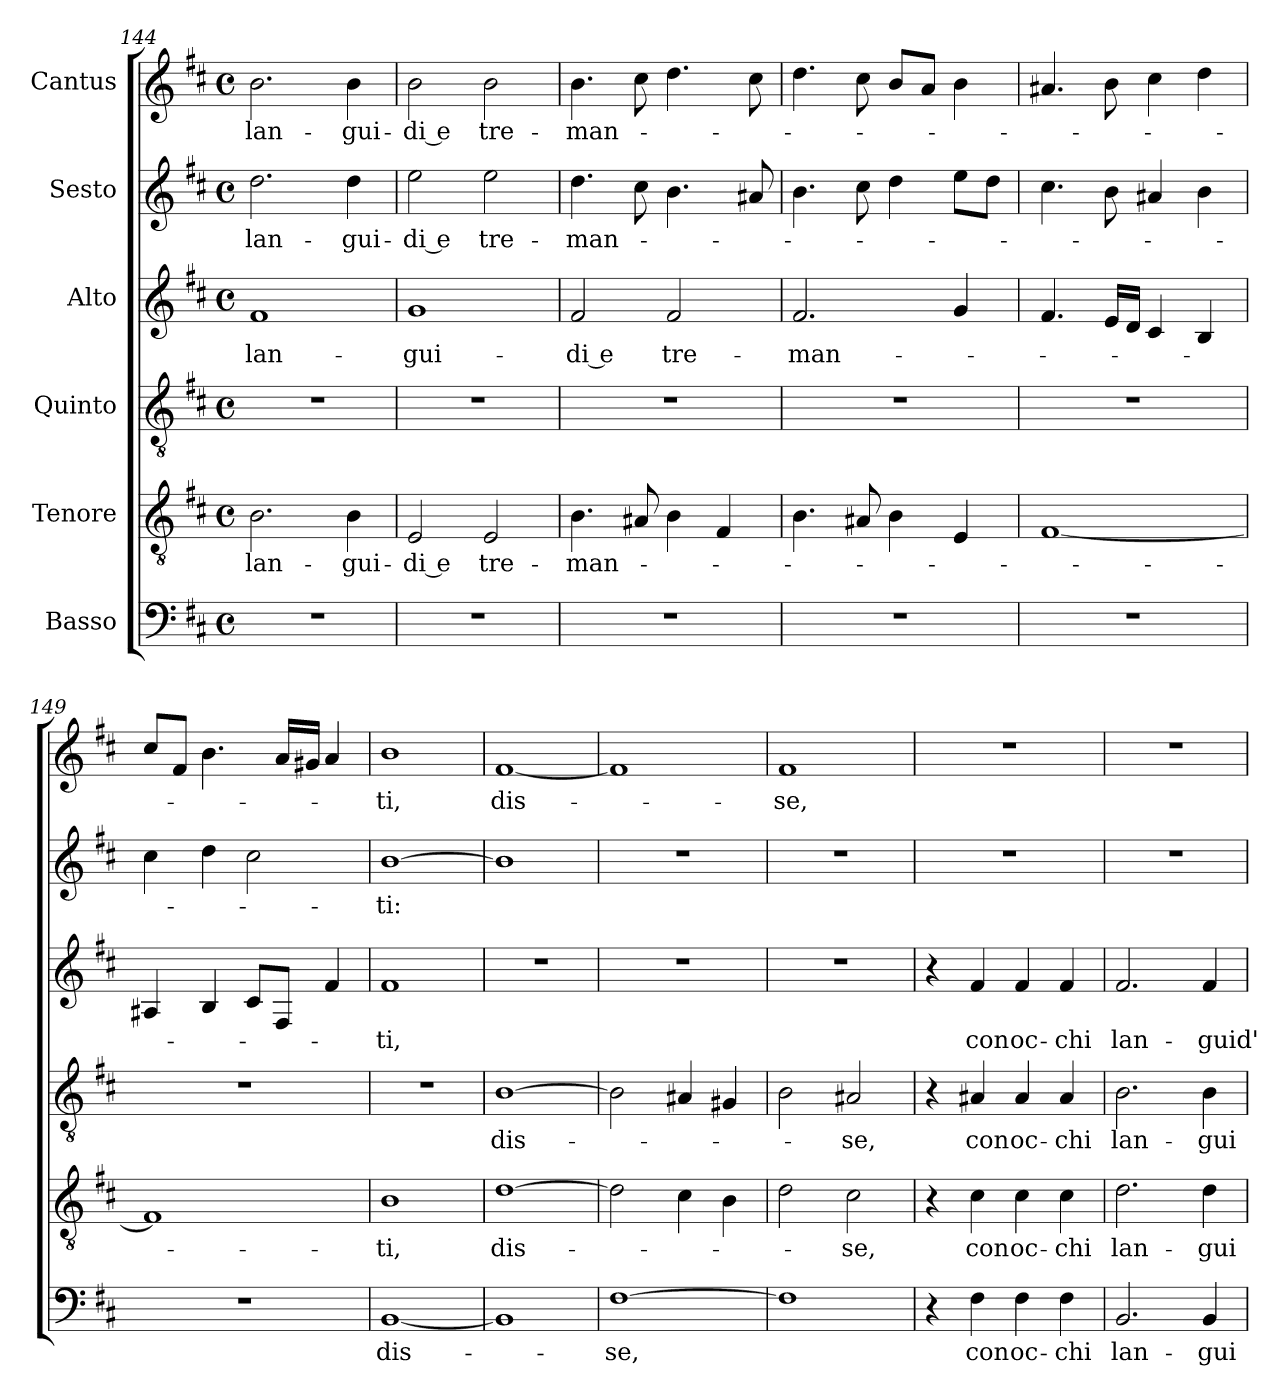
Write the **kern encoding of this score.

**kern	**text	**kern	**text	**kern	**text	**kern	**text	**kern	**text	**kern	**text
*part6	*part6	*part5	*part5	*part4	*part4	*part3	*part3	*part2	*part2	*part1	*part1
*staff6	*staff6	*staff5	*staff5	*staff4	*staff4	*staff3	*staff3	*staff2	*staff2	*staff1	*staff1
*I"Basso	*	*I"Tenore	*	*I"Quinto	*	*I"Alto	*	*I"Sesto	*	*I"Cantus	*
*clefF4	*	*clefGv2	*	*clefGv2	*	*clefG2	*	*clefG2	*	*clefG2	*
*k[f#c#]	*	*k[f#c#]	*	*k[f#c#]	*	*k[f#c#]	*	*k[f#c#]	*	*k[f#c#]	*
*D:	*	*D:	*	*D:	*	*D:	*	*D:	*	*D:	*
*M4/4	*	*M4/4	*	*M4/4	*	*M4/4	*	*M4/4	*	*M4/4	*
*met(c)	*	*met(c)	*	*met(c)	*	*met(c)	*	*met(c)	*	*met(c)	*
=144	=144	=144	=144	=144	=144	=144	=144	=144	=144	=144	=144
!	!	!	!LO:LY:b	!	!	!	!LO:LY:b	!	!LO:LY:b	!	!LO:LY:b
1r	.	2.B\	lan-	1r	.	1f#	lan-	2.dd\	lan-	2.b\	lan-
!	!	!	!LO:LY:b	!	!	!	!	!	!LO:LY:b	!	!LO:LY:b
.	.	4B\	-gui-	.	.	.	.	4dd\	-gui-	4b\	-gui-
!!LO:PB:g=z
=145	=145	=145	=145	=145	=145	=145	=145	=145	=145	=145	=145
!	!	!	!LO:LY:b	!	!	!	!LO:LY:b	!	!LO:LY:b	!	!LO:LY:b
1r	.	2E/	-di e	1r	.	1g	-gui-	2ee\	-di e	2b\	-di e
!	!	!	!LO:LY:b	!	!	!	!	!	!LO:LY:b	!	!LO:LY:b
.	.	2E/	tre-	.	.	.	.	2ee\	tre-	2b\	tre-
=146	=146	=146	=146	=146	=146	=146	=146	=146	=146	=146	=146
!	!	!	!LO:LY:b	!	!	!	!LO:LY:b	!	!LO:LY:b	!	!LO:LY:b
1r	.	4.B\	-man-	1r	.	2f#/	-di e	4.dd\	-man-	4.b\	-man-
.	.	8A#X/	.	.	.	.	.	8cc#\	.	8cc#\	.
!	!	!	!	!	!	!	!LO:LY:b	!	!	!	!
.	.	4B\	.	.	.	2f#/	tre-	4.b\	.	4.dd\	.
.	.	4F#/	.	.	.	.	.	.	.	.	.
.	.	.	.	.	.	.	.	8a#X/	.	8cc#\	.
=147	=147	=147	=147	=147	=147	=147	=147	=147	=147	=147	=147
!	!	!	!	!	!	!	!LO:LY:b	!	!	!	!
1r	.	4.B\	.	1r	.	2.f#/	-man-	4.b\	.	4.dd\	.
.	.	8A#X/	.	.	.	.	.	8cc#\	.	8cc#\	.
.	.	4B\	.	.	.	.	.	4dd\	.	8b/L	.
.	.	.	.	.	.	.	.	.	.	8a/J	.
.	.	4E/	.	.	.	4g/	.	8ee\L	.	4b\	.
.	.	.	.	.	.	.	.	8dd\J	.	.	.
=148	=148	=148	=148	=148	=148	=148	=148	=148	=148	=148	=148
1r	.	[1F#	.	1r	.	4.f#/	.	4.cc#\	.	4.a#X/	.
.	.	.	.	.	.	16e/LL	.	8b\	.	8b\	.
.	.	.	.	.	.	16d/JJ	.	.	.	.	.
.	.	.	.	.	.	4c#/	.	4a#X/	.	4cc#\	.
.	.	.	.	.	.	4B/	.	4b\	.	4dd\	.
=149	=149	=149	=149	=149	=149	=149	=149	=149	=149	=149	=149
1r	.	1F#]	.	1r	.	4A#X/	.	4cc#\	.	8cc#/L	.
.	.	.	.	.	.	.	.	.	.	8f#/J	.
.	.	.	.	.	.	4B/	.	4dd\	.	4.b\	.
.	.	.	.	.	.	8c#/L	.	2cc#\	.	.	.
.	.	.	.	.	.	8F#/J	.	.	.	16a/LL	.
.	.	.	.	.	.	.	.	.	.	16g#X/JJ	.
.	.	.	.	.	.	4f#/	.	.	.	4a/	.
=150	=150	=150	=150	=150	=150	=150	=150	=150	=150	=150	=150
!	!LO:LY:b	!	!LO:LY:b	!	!	!	!LO:LY:b	!	!LO:LY:b	!	!LO:LY:b
[1BB	dis-	1B	-ti,	1r	.	1f#	-ti,	[1b	-ti:	1b	-ti,
!!LO:LB:g=z
=151	=151	=151	=151	=151	=151	=151	=151	=151	=151	=151	=151
!	!	!	!LO:LY:b	!	!LO:LY:b	!	!	!	!	!	!LO:LY:b
1BB]	.	[1d	dis-	[1B	dis-	1r	.	1b]	.	[1f#	dis-
=152	=152	=152	=152	=152	=152	=152	=152	=152	=152	=152	=152
!	!LO:LY:b	!	!	!	!	!	!	!	!	!	!
[1F#	-se,	2d\]	.	2B\]	.	1r	.	1r	.	1f#]	.
.	.	4c#\	.	4A#X/	.	.	.	.	.	.	.
.	.	4B\	.	4G#X/	.	.	.	.	.	.	.
=153	=153	=153	=153	=153	=153	=153	=153	=153	=153	=153	=153
!	!	!	!	!	!	!	!	!	!	!	!LO:LY:b
1F#]	.	2d\	.	2B\	.	1r	.	1r	.	1f#	-se,
!	!	!	!LO:LY:b	!	!LO:LY:b	!	!	!	!	!	!
.	.	2c#\	-se,	2A#X/	-se,	.	.	.	.	.	.
=154	=154	=154	=154	=154	=154	=154	=154	=154	=154	=154	=154
4r	.	4r	.	4r	.	4r	.	1r	.	1r	.
!	!LO:LY:b	!	!LO:LY:b	!	!LO:LY:b	!	!LO:LY:b	!	!	!	!
4F#\	con	4c#\	con	4A#X/	con	4f#/	con	.	.	.	.
!	!LO:LY:b	!	!LO:LY:b	!	!LO:LY:b	!	!LO:LY:b	!	!	!	!
4F#\	oc-	4c#\	oc-	4A#/	oc-	4f#/	oc-	.	.	.	.
!	!LO:LY:b	!	!LO:LY:b	!	!LO:LY:b	!	!LO:LY:b	!	!	!	!
4F#\	-chi	4c#\	-chi	4A#/	-chi	4f#/	-chi	.	.	.	.
=155	=155	=155	=155	=155	=155	=155	=155	=155	=155	=155	=155
!	!LO:LY:b	!	!LO:LY:b	!	!LO:LY:b	!	!LO:LY:b	!	!	!	!
2.BB/	lan-	2.d\	lan-	2.B\	lan-	2.f#/	lan-	1r	.	1r	.
!	!LO:LY:b	!	!LO:LY:b	!	!LO:LY:b	!	!LO:LY:b	!	!	!	!
4BB/	-gui-	4d\	-gui-	4B\	-gui-	4f#/	-guid'	.	.	.	.
=	=	=	=	=	=	=	=	=	=	=	=
*-	*-	*-	*-	*-	*-	*-	*-	*-	*-	*-	*-
